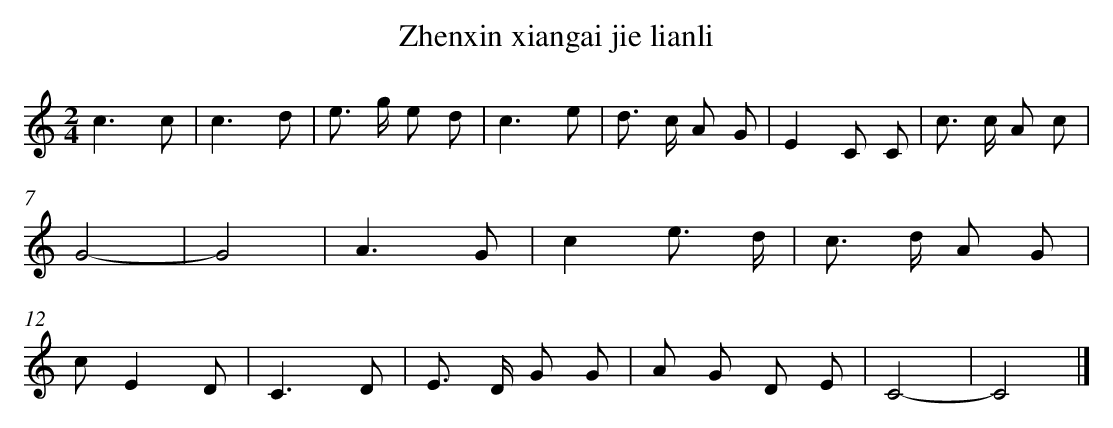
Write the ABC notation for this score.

X:1
T: Zhenxin xiangai jie lianli
L: 1/8
M: 2/4
K: C
c3c [I:setbarnb 1]|
c3d |
e> g e d |
c3e |
d> c A G |
E2C C |
c> c A c |
G4- |
G4 |
A3G |
c2e3/ d/ |
c> d A G |
cE2D |
C3D |
E> D G G |
A G D E |
C4- |
C4 |]
